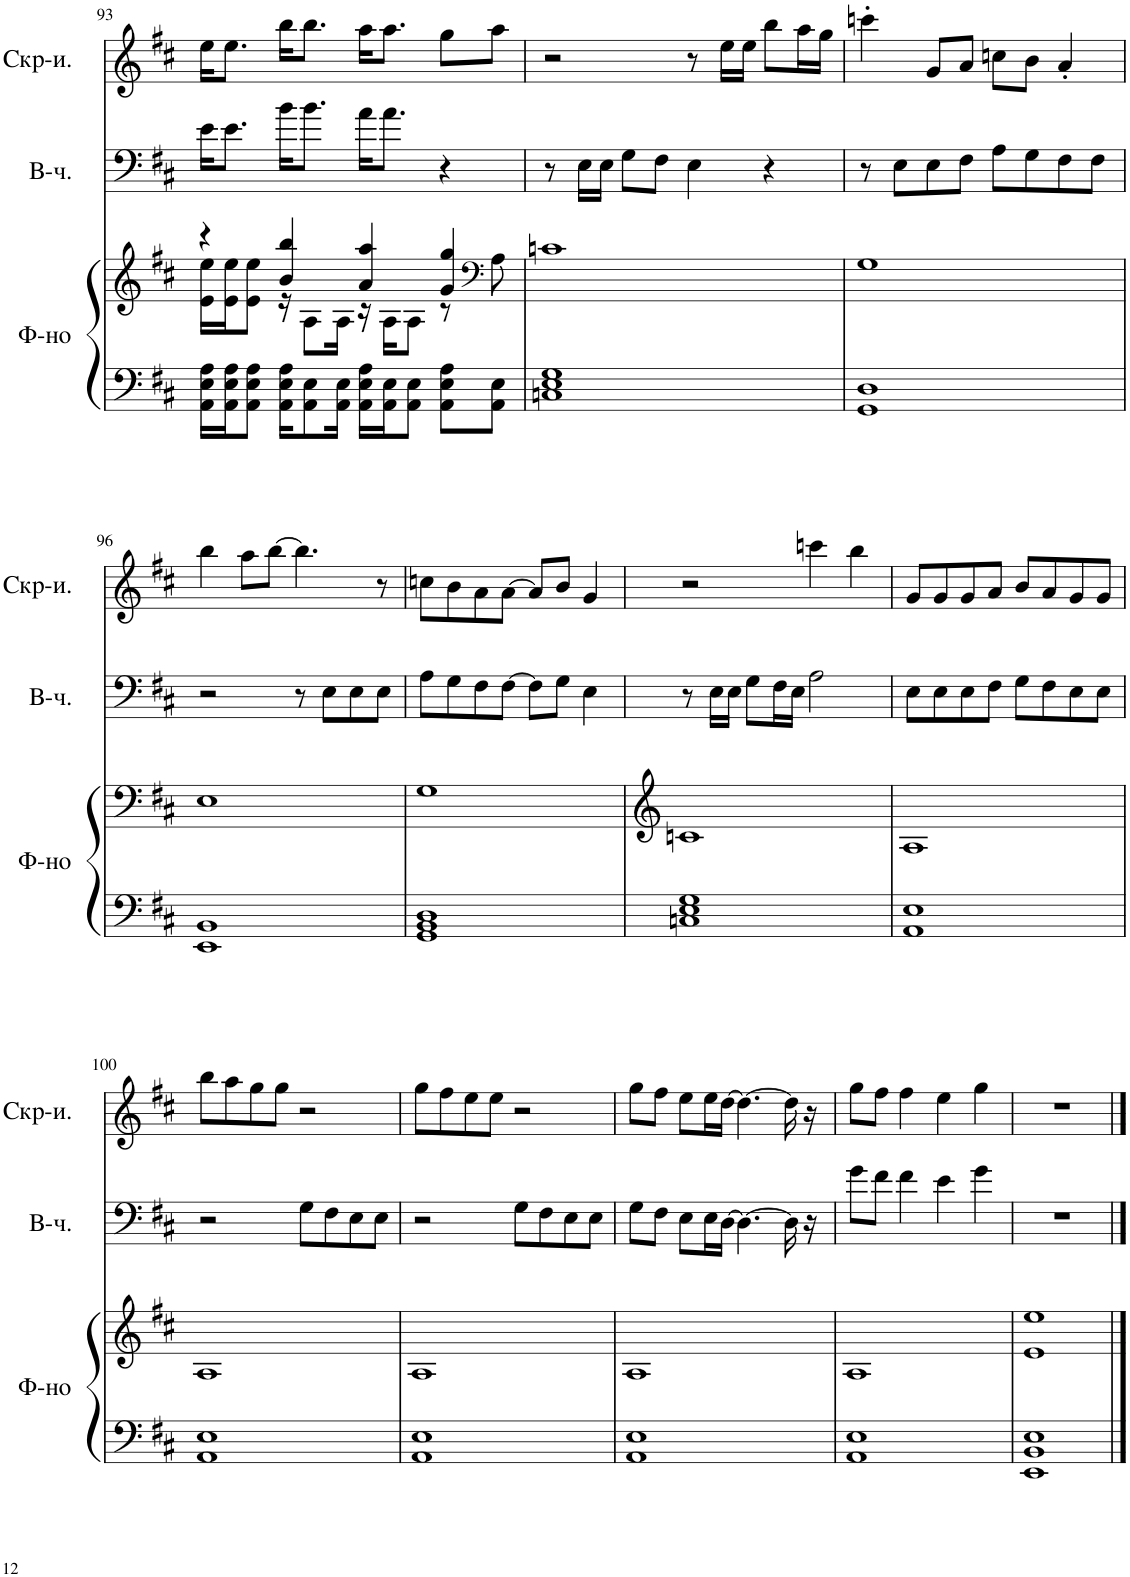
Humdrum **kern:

**kern	**kern	**kern	**kern
*part3	*part3	*part2	*part1
*staff4	*staff3	*staff2	*staff1
*I"Фортепиано, Piano	*	*I"Виолончель	*I"Скрипки, Violin 1
!!LO:PB:g=z
*clefF4	*clefF4	*clefF4	*clefG2
*k[f#c#]	*k[f#c#]	*k[f#c#]	*k[f#c#]
*M4/4	*M4/4	*M4/4	*M4/4
=93	=93	=93	=93
*	*^	*	*
16AA\ 16E\ 16A\LL	4r	16e\ 16ee\LL	16e\KL	16ee\KL
16AA\ 16E\ 16A\J	.	16e\ 16ee\J	8.e\J	8.ee\J
8AA\ 8E\ 8A\J	.	8e\ 8ee\J	.	.
16AA\ 16E\ 16A\KL	4b/ 4bb/	16r	16b\KL	16bb\KL
8AA\ 8E\	.	8A\L	8.b\J	8.bb\J
16AA\ 16E\Jk	.	16A\Jk	.	.
16AA\ 16E\ 16A\LL	4a/ 4aa/	16r	16a\KL	16aa\KL
16AA\ 16E\J	.	16A\KL	8.a\J	8.aa\J
8AA\ 8E\J	.	8A\J	.	.
8AA\ 8E\ 8A\L	4g/ 4gg/	8r	4r	8gg\L
*	*clefF4	*	*	*
8AA\ 8E\J	.	8A\	.	8aa\J
*	*v	*v	*	*
=94	=94	=94	=94
1Cn 1E 1G	1cn	8r	2r
.	.	16E\LL	.
.	.	16E\JJ	.
.	.	8G\L	.
.	.	8F#\J	.
.	.	4E\	8r
.	.	.	16ee\LL
.	.	.	16ee\JJ
.	.	4r	8bb\L
.	.	.	16aa\L
.	.	.	16gg\JJ
=95	=95	=95	=95
1GG 1D	1G	8r	4cccn'\
.	.	8E\L	.
.	.	8E\	8g/L
.	.	8F#\J	8a/J
.	.	8A\L	8ccn\L
.	.	8G\	8b\J
.	.	8F#\	4a'/
.	.	8F#\J	.
!!LO:LB:g=z
=96	=96	=96	=96
1EE 1BB	1E	2r	4bb\
.	.	.	8aa\L
.	.	.	[8bb\J
.	.	8r	4.bb\]
.	.	8E\L	.
.	.	8E\	.
.	.	8E\J	8r
=97	=97	=97	=97
1GG 1BB 1D	1G	8A\L	8ccn\L
.	.	8G\	8b\
.	.	8F#\	8a\
.	.	[8F#\J	[8a\J
.	.	8F#\L]	8a/L]
.	.	8G\J	8b/J
.	.	4E\	4g/
=98	=98	=98	=98
1Cn 1E 1G	1cn	8r	2r
.	.	16E\LL	.
.	.	16E\JJ	.
.	.	8G\L	.
.	.	16F#\L	.
.	.	16E\JJ	.
.	.	2A\	4cccn\
.	.	.	4bb\
=99	=99	=99	=99
1AA 1E	1A	8E\L	8g/L
.	.	8E\	8g/
.	.	8E\	8g/
.	.	8F#\J	8a/J
.	.	8G\L	8b/L
.	.	8F#\	8a/
.	.	8E\	8g/
.	.	8E\J	8g/J
!!LO:LB:g=z
=100	=100	=100	=100
1AA 1E	1A	2r	8bb\L
.	.	.	8aa\
.	.	.	8gg\
.	.	.	8gg\J
.	.	8G\L	2r
.	.	8F#\	.
.	.	8E\	.
.	.	8E\J	.
=101	=101	=101	=101
1AA 1E	1A	2r	8gg\L
.	.	.	8ff#\
.	.	.	8ee\
.	.	.	8ee\J
.	.	8G\L	2r
.	.	8F#\	.
.	.	8E\	.
.	.	8E\J	.
=102	=102	=102	=102
1AA 1E	1A	8G\L	8gg\L
.	.	8F#\J	8ff#\J
.	.	8E\L	8ee\L
.	.	16E\L	16ee\L
.	.	[16D\JJ	[16dd\JJ
.	.	4.D\_	4.dd\_
.	.	16D\]	16dd\]
.	.	16r	16r
=103	=103	=103	=103
1AA 1E	1A	8g\L	8gg\L
.	.	8f#\J	8ff#\J
.	.	4f#\	4ff#\
.	.	4e\	4ee\
.	.	4g\	4gg\
=104	=104	=104	=104
1EE 1BB 1E	1e 1ee	1r	1r
==	==	==	==
*-	*-	*-	*-
